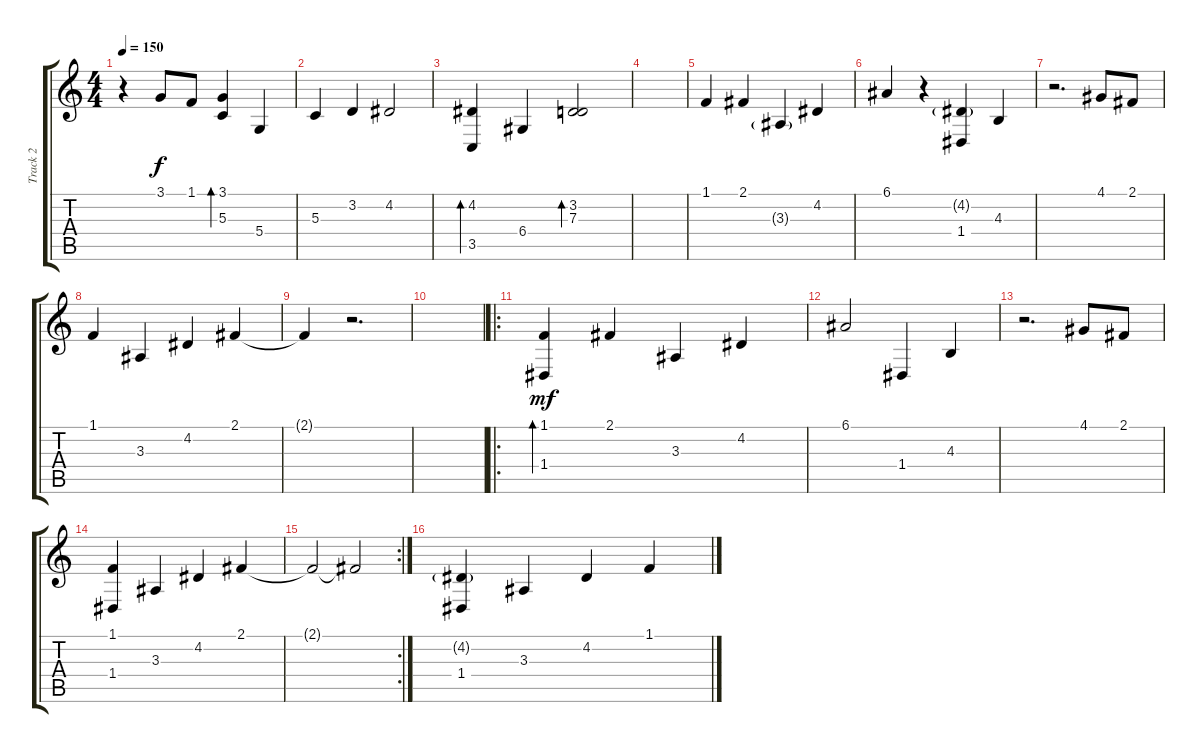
\track ("Track 2" "Track 2") {instrument orchestralharp}
\staff {score tabs}
\tuning (E4 B3 G3 D3 A2 E2) {hide}
\ts (4 4)
\tempo 150
\clef g2
\ks c
r.4{dy f} 3.1.8 1.1.8 (3.1 5.3).4{bd 240} 5.4.4 |
5.3.4 3.2.4 4.2.2 |
(4.2 3.5).4{bd 120} 6.4.4 (3.2 7.3).2{bd 240} |
|
1.1.4 2.1.4 3.3{g}.4 4.2.4 |
6.1.4 r.4 (4.2{g} 1.4).4 4.3.4 |
r.2{d} 4.1.8 2.1.8 |
1.1.4 3.3.4 4.2.4 2.1.4 |
2.1{t}.4 r.2{d} |
|
\ro
(1.1 1.4).4{bd 240 dy mf} 2.1.4 3.3.4 4.2.4 |
6.1.2 1.4.4 4.3.4 |
r.2{d} 4.1.8 2.1.8 |
(1.1 1.4).4 3.3.4 4.2.4 2.1.4 |
\rc 2
2.1{t}.2 2.1{t}.2 |
(4.2{g} 1.4).4 3.3.4 4.2.4 1.1.4
